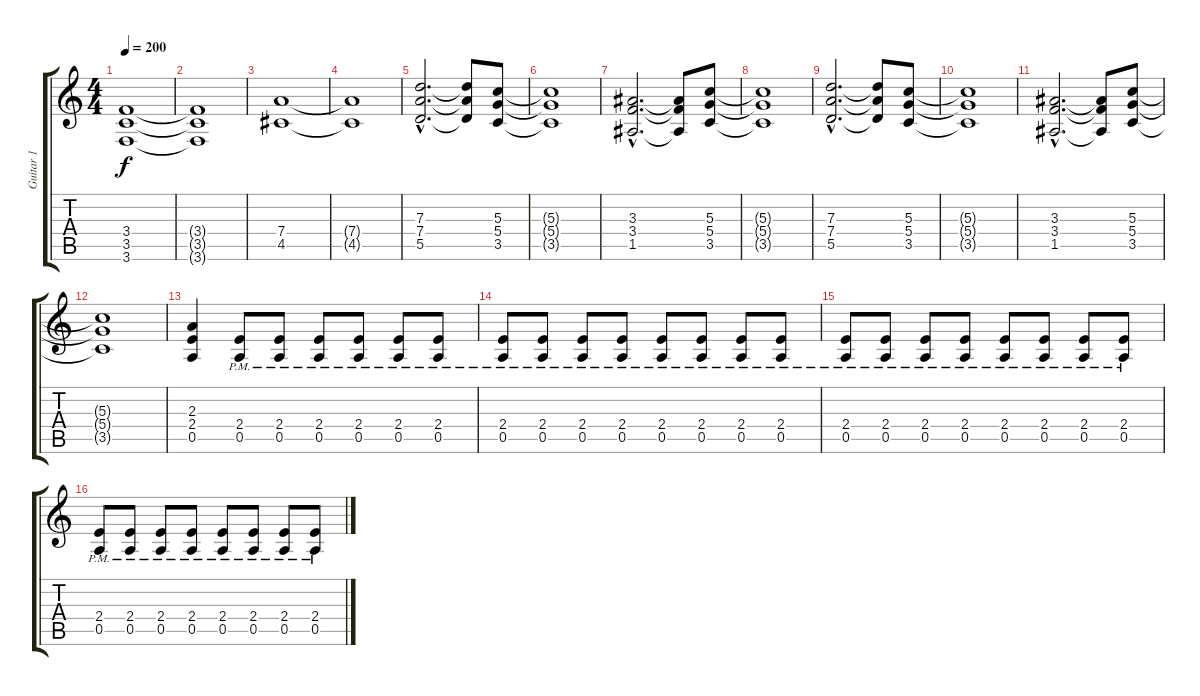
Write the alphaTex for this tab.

\track ("Guitar 1" "Guitar 1") {instrument distortionguitar}
\staff {score tabs}
\tuning (E4 B3 G3 D3 A2 D2) {hide}
\ts (4 4)
\tempo 200
\clef g2
\ks c
(3.4 3.5 3.6).1{dy f} |
(3.4{t} 3.5{t} 3.6{t}).1 |
(7.4 4.5).1 |
(7.4{t} 4.5{t}).1 |
(7.3{hac} 7.4{hac} 5.5{hac}).2{d} (7.3{t} 7.4{t} 5.5{t}).8 (5.3 5.4 3.5).8 |
(5.3{t} 5.4{t} 3.5{t}).1 |
(3.3{hac} 3.4{hac} 1.5{hac}).2{d} (3.3{t} 3.4{t} 1.5{t}).8 (5.3 5.4 3.5).8 |
(5.3{t} 5.4{t} 3.5{t}).1 |
(7.3{hac} 7.4{hac} 5.5{hac}).2{d} (7.3{t} 7.4{t} 5.5{t}).8 (5.3 5.4 3.5).8 |
(5.3{t} 5.4{t} 3.5{t}).1 |
(3.3{hac} 3.4{hac} 1.5{hac}).2{d} (3.3{t} 3.4{t} 1.5{t}).8 (5.3 5.4 3.5).8 |
(5.3{t} 5.4{t} 3.5{t}).1 |
(2.3 2.4 0.5).4 (2.4{pm} 0.5{pm}).8 (2.4{pm} 0.5{pm}).8 (2.4{pm} 0.5{pm}).8 (2.4{pm} 0.5{pm}).8 (2.4{pm} 0.5{pm}).8 (2.4{pm} 0.5{pm}).8 |
(2.4{pm} 0.5{pm}).8 (2.4{pm} 0.5{pm}).8 (2.4{pm} 0.5{pm}).8 (2.4{pm} 0.5{pm}).8 (2.4{pm} 0.5{pm}).8 (2.4{pm} 0.5{pm}).8 (2.4{pm} 0.5{pm}).8 (2.4{pm} 0.5{pm}).8 |
(2.4{pm} 0.5{pm}).8 (2.4{pm} 0.5{pm}).8 (2.4{pm} 0.5{pm}).8 (2.4{pm} 0.5{pm}).8 (2.4{pm} 0.5{pm}).8 (2.4{pm} 0.5{pm}).8 (2.4{pm} 0.5{pm}).8 (2.4{pm} 0.5{pm}).8 |
(2.4{pm} 0.5{pm}).8 (2.4{pm} 0.5{pm}).8 (2.4{pm} 0.5{pm}).8 (2.4{pm} 0.5{pm}).8 (2.4{pm} 0.5{pm}).8 (2.4{pm} 0.5{pm}).8 (2.4{pm} 0.5{pm}).8 (2.4{pm} 0.5{pm}).8
